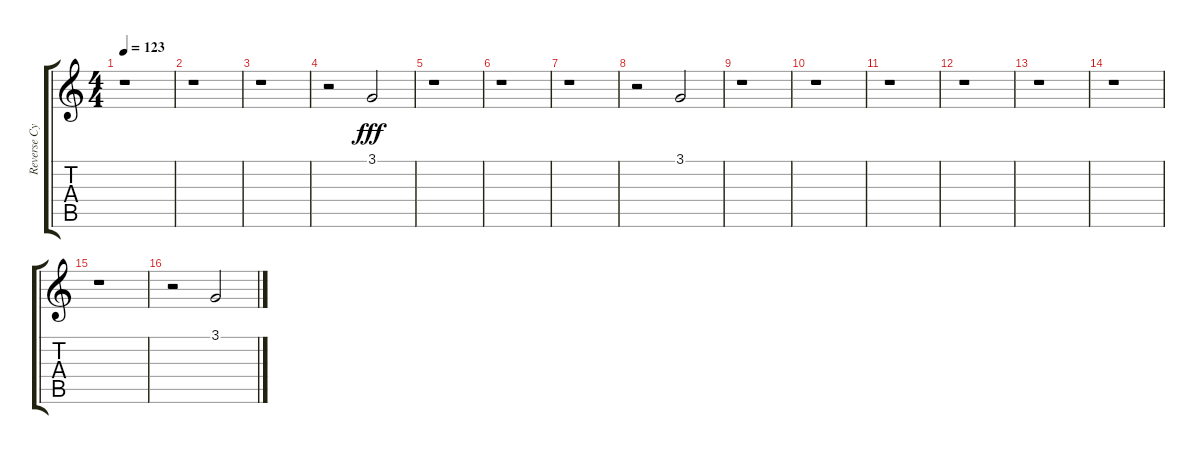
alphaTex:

\track ("Reverse Cymbal" "Reverse Cy") {instrument reversecymbal}
\staff {score tabs}
\tuning (E4 B3 G3 D3 A2 E2) {hide}
\ts (4 4)
\tempo 123
\clef g2
\ks c
r.1{dy fff instrument reversecymbal} |
r.1 |
r.1 |
r.2 3.1.2 |
r.1 |
r.1 |
r.1 |
r.2 3.1.2 |
r.1 |
r.1 |
r.1 |
r.1 |
r.1 |
r.1 |
r.1 |
r.2 3.1.2
